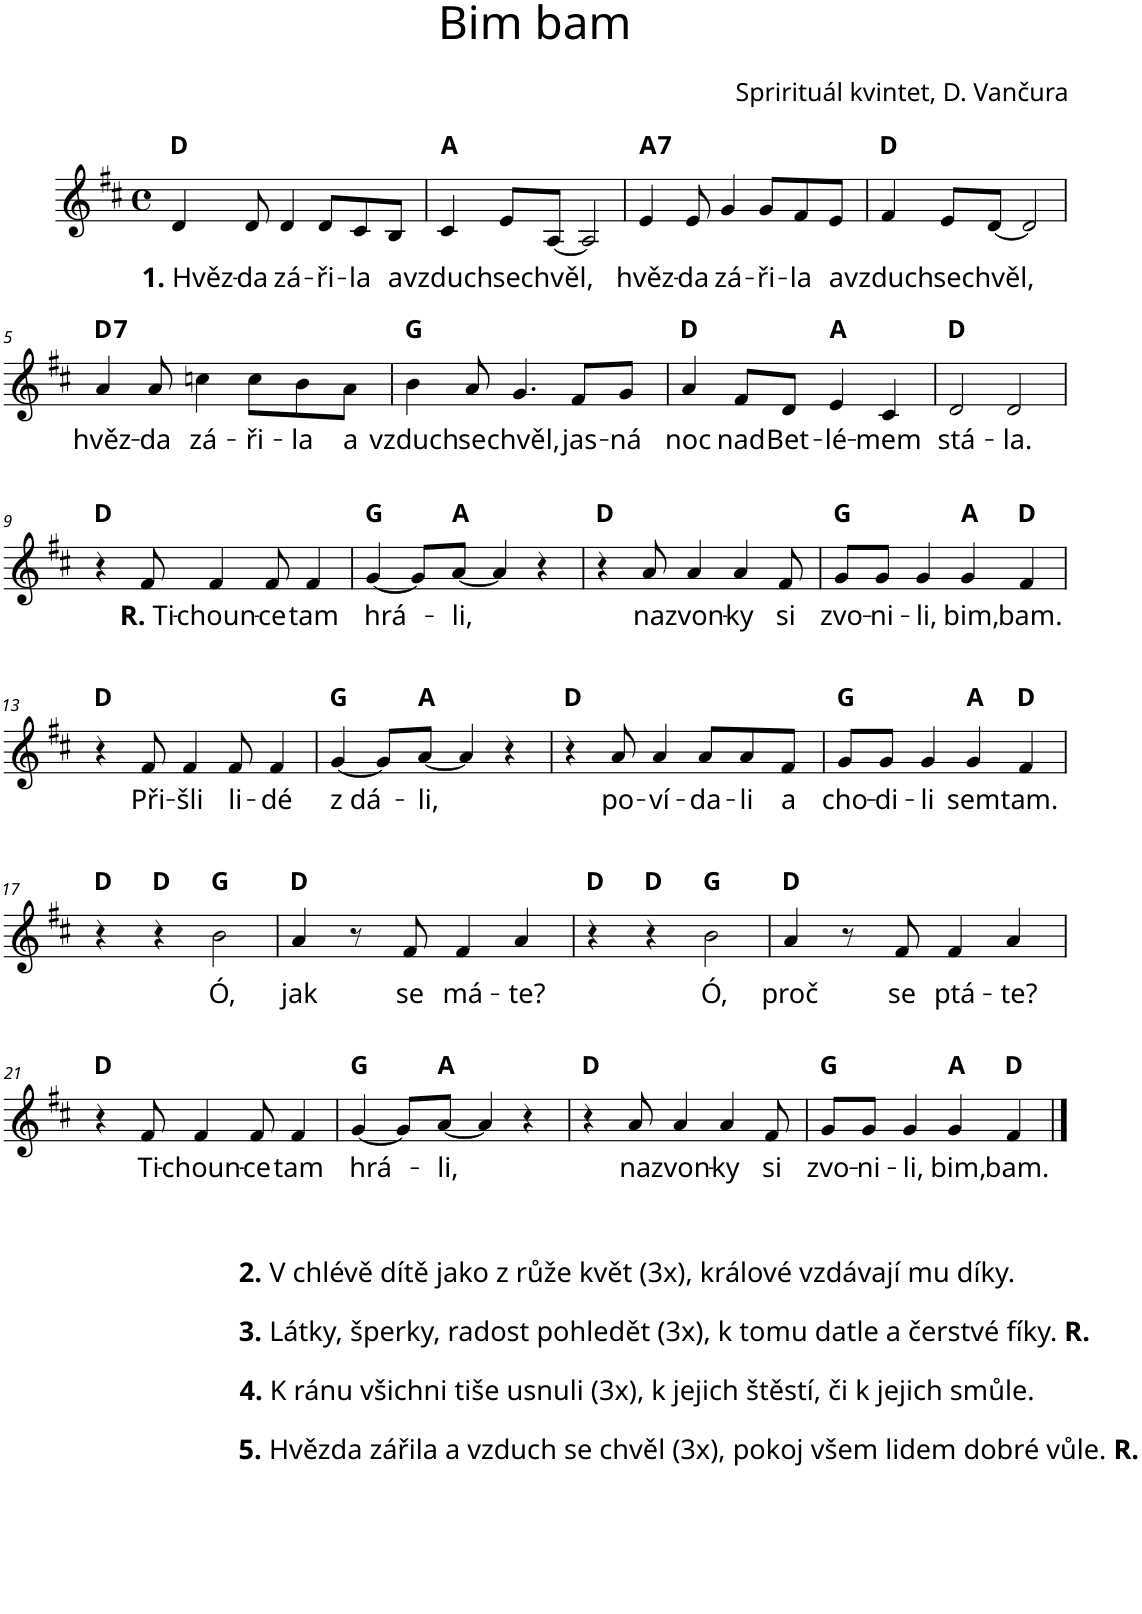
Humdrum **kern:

**kern	**text	**harte
*part1	*part1	*part1
*staff1	*staff1	*
*I"Piano	*	*
*I'Pno.	*	*
*clefG2	*	*
*k[f#c#]	*	*
*M4/4	*	*
*met(c)	*	*
=1	=1	=1
!	!LO:LY:b	!
4d/	1. Hvěz	D:maj
!	!LO:LY:b	!
8d/	-da	.
!	!LO:LY:b	!
4d/	zá-	.
!	!LO:LY:b	!
8d/L	-ři-	.
!	!LO:LY:b	!
8c#/	-la	.
!	!LO:LY:b	!
8B/J	a	.
=2	=2	=2
!	!LO:LY:b	!
4c#/	vzduch	A:maj
!	!LO:LY:b	!
8e/L	se	.
!	!LO:LY:b	!
[8A/J	chvěl,	.
2A/]	.	.
=3	=3	=3
!	!LO:LY:b	!LO:H:kt=7
4e/	hvěz-	A:7
!	!LO:LY:b	!
8e/	-da	.
!	!LO:LY:b	!
4g/	zá-	.
!	!LO:LY:b	!
8g/L	-ři-	.
!	!LO:LY:b	!
8f#/	-la	.
!	!LO:LY:b	!
8e/J	a	.
=4	=4	=4
!	!LO:LY:b	!
4f#/	vzduch	D:maj
!	!LO:LY:b	!
8e/L	se	.
!	!LO:LY:b	!
[8d/J	chvěl,	.
2d/]	.	.
!!LO:LB:g=z
=5	=5	=5
!	!LO:LY:b	!LO:H:kt=7
4a/	hvěz-	D:7
!	!LO:LY:b	!
8a/	-da	.
!	!LO:LY:b	!
4ccn\	zá-	.
!	!LO:LY:b	!
8cc\L	-ři-	.
!	!LO:LY:b	!
8b\	-la	.
!	!LO:LY:b	!
8a\J	a	.
=6	=6	=6
!	!LO:LY:b	!
4b\	vzduch	G:maj
!	!LO:LY:b	!
8a/	se	.
!	!LO:LY:b	!
4.g/	chvěl,	.
!	!LO:LY:b	!
8f#/L	jas-	.
!	!LO:LY:b	!
8g/J	-ná	.
=7	=7	=7
!	!LO:LY:b	!
4a/	noc	D:maj
!	!LO:LY:b	!
8f#/L	nad	.
!	!LO:LY:b	!
8d/J	Bet-	.
!	!LO:LY:b	!
4e/	-lé-	A:maj
!	!LO:LY:b	!
4c#/	-mem	.
=8	=8	=8
!	!LO:LY:b	!
2d/	stá-	D:maj
!	!LO:LY:b	!
2d/	-la.	.
!!LO:LB:g=z
=9	=9	=9
4r	.	D:maj
!	!LO:LY:b	!
8f#/	R. Ti	.
!	!LO:LY:b	!
4f#/	-choun-	.
!	!LO:LY:b	!
8f#/	-ce	.
!	!LO:LY:b	!
4f#/	tam	.
=10	=10	=10
!	!LO:LY:b	!
[4g/	hrá-	G:maj
8g/L]	.	.
!	!LO:LY:b	!
[8a/J	-li,	A:maj
4a/]	.	.
4r	.	.
=11	=11	=11
4r	.	D:maj
!	!LO:LY:b	!
8a/	na	.
!	!LO:LY:b	!
4a/	zvon-	.
!	!LO:LY:b	!
4a/	-ky	.
!	!LO:LY:b	!
8f#/	si	.
=12	=12	=12
!	!LO:LY:b	!
8g/L	zvo-	G:maj
!	!LO:LY:b	!
8g/J	-ni-	.
!	!LO:LY:b	!
4g/	-li,	.
!	!LO:LY:b	!
4g/	bim,	A:maj
!	!LO:LY:b	!
4f#/	bam.	D:maj
!!LO:LB:g=z
=13	=13	=13
4r	.	D:maj
!	!LO:LY:b	!LO:H:kt=N.C.
8f#/	Při-	N
!	!LO:LY:b	!
4f#/	-šli	.
!	!LO:LY:b	!
8f#/	li-	.
!	!LO:LY:b	!
4f#/	-dé	.
=14	=14	=14
!	!LO:LY:b	!
[4g/	z dá-	G:maj
8g/L]	.	.
!	!LO:LY:b	!
[8a/J	-li,	A:maj
4a/]	.	.
4r	.	.
=15	=15	=15
4r	.	D:maj
!	!LO:LY:b	!
8a/	po-	.
!	!LO:LY:b	!
4a/	-ví-	.
!	!LO:LY:b	!
8a/L	-da-	.
!	!LO:LY:b	!
8a/	-li	.
!	!LO:LY:b	!
8f#/J	a	.
=16	=16	=16
!	!LO:LY:b	!
8g/L	cho-	G:maj
!	!LO:LY:b	!
8g/J	-di-	.
!	!LO:LY:b	!
4g/	-li	.
!	!LO:LY:b	!
4g/	sem	A:maj
!	!LO:LY:b	!
4f#/	tam.	D:maj
!!LO:LB:g=z
=17	=17	=17
4r	.	D:maj
4r	.	D:maj
!	!LO:LY:b	!
2b\	Ó,	G:maj
=18	=18	=18
!	!LO:LY:b	!
4a/	jak	D:maj
8r	.	.
!	!LO:LY:b	!
8f#/	se	.
!	!LO:LY:b	!
4f#/	má-	.
!	!LO:LY:b	!
4a/	-te?	.
=19	=19	=19
4r	.	D:maj
4r	.	D:maj
!	!LO:LY:b	!
2b\	Ó,	G:maj
=20	=20	=20
!	!LO:LY:b	!
4a/	proč	D:maj
8r	.	.
!	!LO:LY:b	!
8f#/	se	.
!	!LO:LY:b	!
4f#/	ptá-	.
!	!LO:LY:b	!
4a/	-te?	.
!!LO:LB:g=z
=21	=21	=21
4r	.	D:maj
!	!LO:LY:b	!
8f#/	Ti-	.
!	!LO:LY:b	!
4f#/	-choun-	.
!	!LO:LY:b	!
8f#/	-ce	.
!	!LO:LY:b	!
4f#/	tam	.
=22	=22	=22
!	!LO:LY:b	!
[4g/	hrá-	G:maj
8g/L]	.	.
!	!LO:LY:b	!
[8a/J	-li,	A:maj
4a/]	.	.
4r	.	.
=23	=23	=23
4r	.	D:maj
!	!LO:LY:b	!
8a/	na	.
!	!LO:LY:b	!
4a/	zvon-	.
!	!LO:LY:b	!
4a/	-ky	.
!	!LO:LY:b	!
8f#/	si	.
=24	=24	=24
!	!LO:LY:b	!
8g/L	zvo-	G:maj
!	!LO:LY:b	!
8g/J	-ni-	.
!	!LO:LY:b	!
4g/	-li,	.
!	!LO:LY:b	!
4g/	bim,	A:maj
!	!LO:LY:b	!
4f#/	bam.	D:maj
==	==	==
*-	*-	*-
